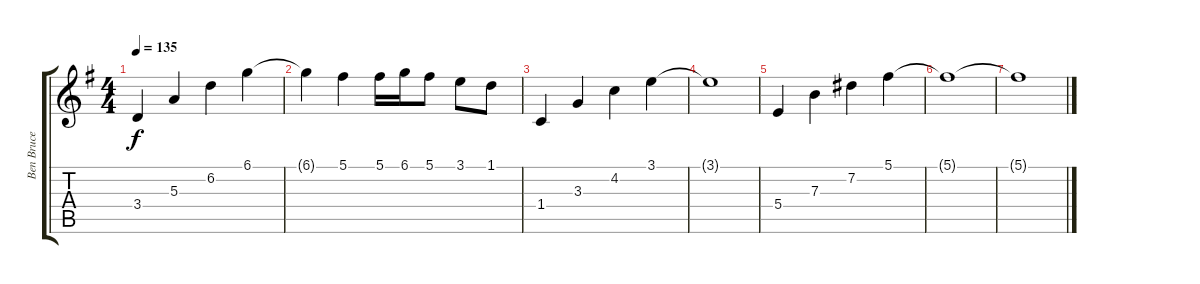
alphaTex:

\track ("Ben Bruce" "Ben Bruce") {instrument distortionguitar}
\staff {score tabs}
\tuning (Db4 Ab3 E3 B2 Gb2 B1) {hide}
\ts (4 4)
\tempo 135
\clef g2
\ks eminor
3.4.4{dy f} 5.3.4 6.2.4 6.1.4 |
6.1{t}.4 5.1.4 5.1.16 6.1.16 5.1.8 3.1.8 1.1.8 |
1.4.4 3.3.4 4.2.4 3.1.4 |
3.1{t}.1 |
5.4.4 7.3.4 7.2.4 5.1.4 |
5.1{t}.1 |
5.1{t}.1
